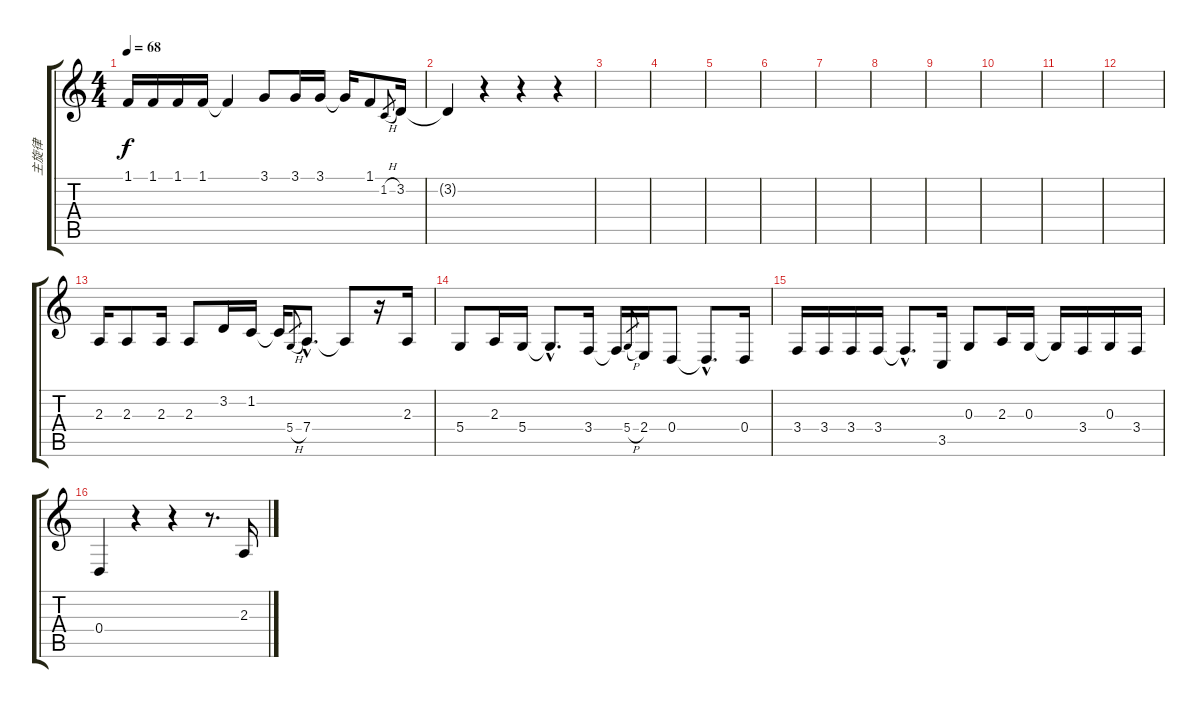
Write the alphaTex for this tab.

\track ("主旋律" "主旋律") {instrument tenorsax}
\staff {score tabs}
\tuning (E4 B3 G3 D3 A2 E2) {hide}
\ts (4 4)
\tempo 68
\clef g2
\ks c
1.1.16{dy f} 1.1.16 1.1.16 1.1.16 1.1{t}.4 3.1.8 3.1.16 3.1.16 3.1{t}.16 1.1.8 1.2{h}.8{gr} 3.2.16 |
3.2{t}.4 r.4 r.4 r.4 |
|
|
|
|
|
|
|
|
|
|
2.3.16 2.3.8 2.3.16 2.3.8 3.2.16 1.2.16 1.2{t}.16 5.4{h}.8{gr} 7.4{hac}.8{d} 7.4{t}.8 r.16 2.3.16 |
5.4.8 2.3.16 5.4.16 5.4{hac t}.8{d} 3.4.16 3.4{t}.16 5.4{h}.8{gr} 2.4.16 0.4.8 0.4{hac t}.8{d} 0.4.16 |
3.4.16 3.4.16 3.4.16 3.4.16 3.4{hac t}.8{d} 3.5.16 0.3.8 2.3.16 0.3.16 0.3{t}.16 3.4.16 0.3.16 3.4.16 |
0.4.4 r.4 r.4 r.8{d} 2.3.16
